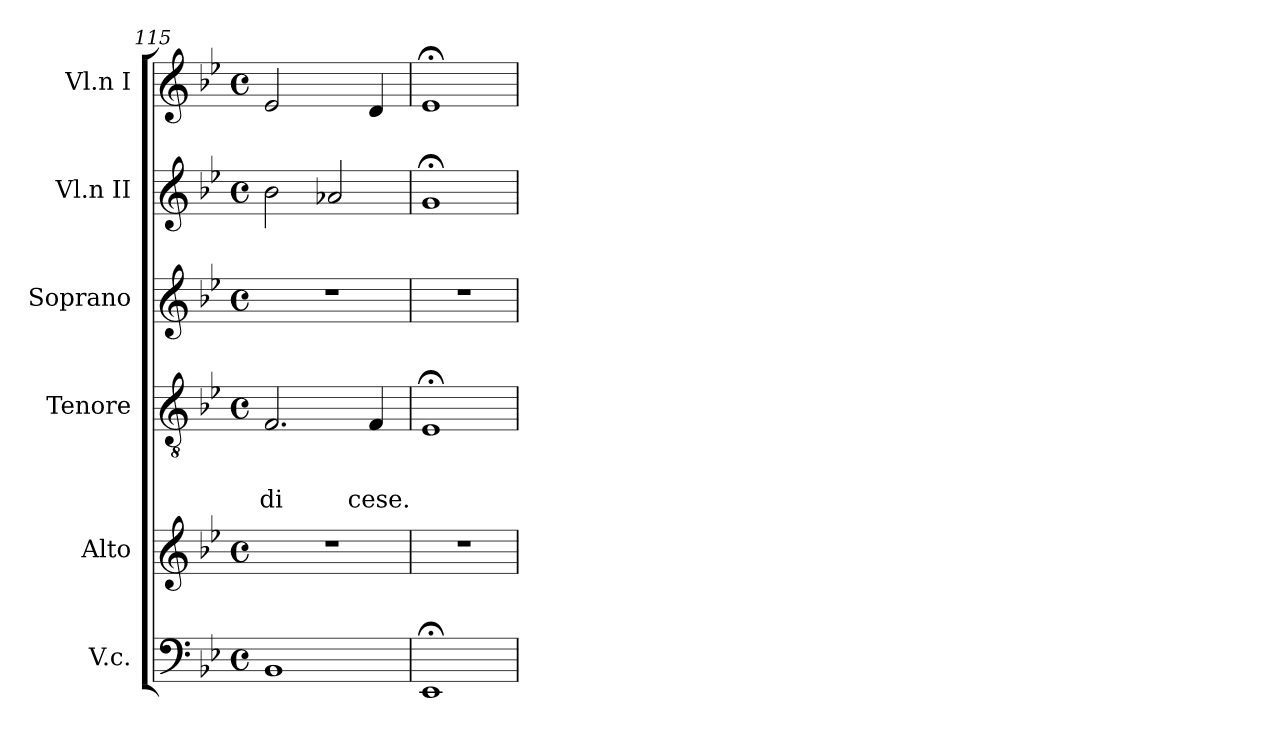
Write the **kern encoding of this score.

**kern	**kern	**kern	**text	**text	**text	**kern	**kern	**kern
*part6	*part5	*part4	*part4	*part4	*part4	*part3	*part2	*part1
*staff6	*staff5	*staff4	*staff4	*staff4	*staff4	*staff3	*staff2	*staff1
*I"V.c.	*I"Alto	*I"Tenore	*	*	*	*I"Soprano	*I"Vl.n II	*I"Vl.n I
*I'V.c.	*I'Alto	*I'Tenore	*	*	*	*I'Soprano	*I'Vl.n II	*I'Vl.n I
*clefF4	*clefG2	*clefGv2	*	*	*	*clefG2	*clefG2	*clefG2
*k[b-e-]	*k[b-e-]	*k[b-e-]	*	*	*	*k[b-e-]	*k[b-e-]	*k[b-e-]
*B-:	*B-:	*B-:	*	*	*	*B-:	*B-:	*B-:
*M4/4	*M4/4	*M4/4	*	*	*	*M4/4	*M4/4	*M4/4
*met(c)	*met(c)	*met(c)	*	*	*	*met(c)	*met(c)	*met(c)
=115	=115	=115	=115	=115	=115	=115	=115	=115
!	!	!	!	!	!LO:LY:b	!	!	!
1BB-	1r	2.F/	.	.	di	1r	2b-\	2e-/
.	.	.	.	.	.	.	2a-X/	4ryy
!	!	!	!	!	!LO:LY:b	!	!	!
.	.	4F/	.	.	cese.	.	.	4d/
=116	=116	=116	=116	=116	=116	=116	=116	=116
1EE-;	1r	1E-;	.	.	.	1r	1g;	1e-;
=	=	=	=	=	=	=	=	=
*-	*-	*-	*-	*-	*-	*-	*-	*-
